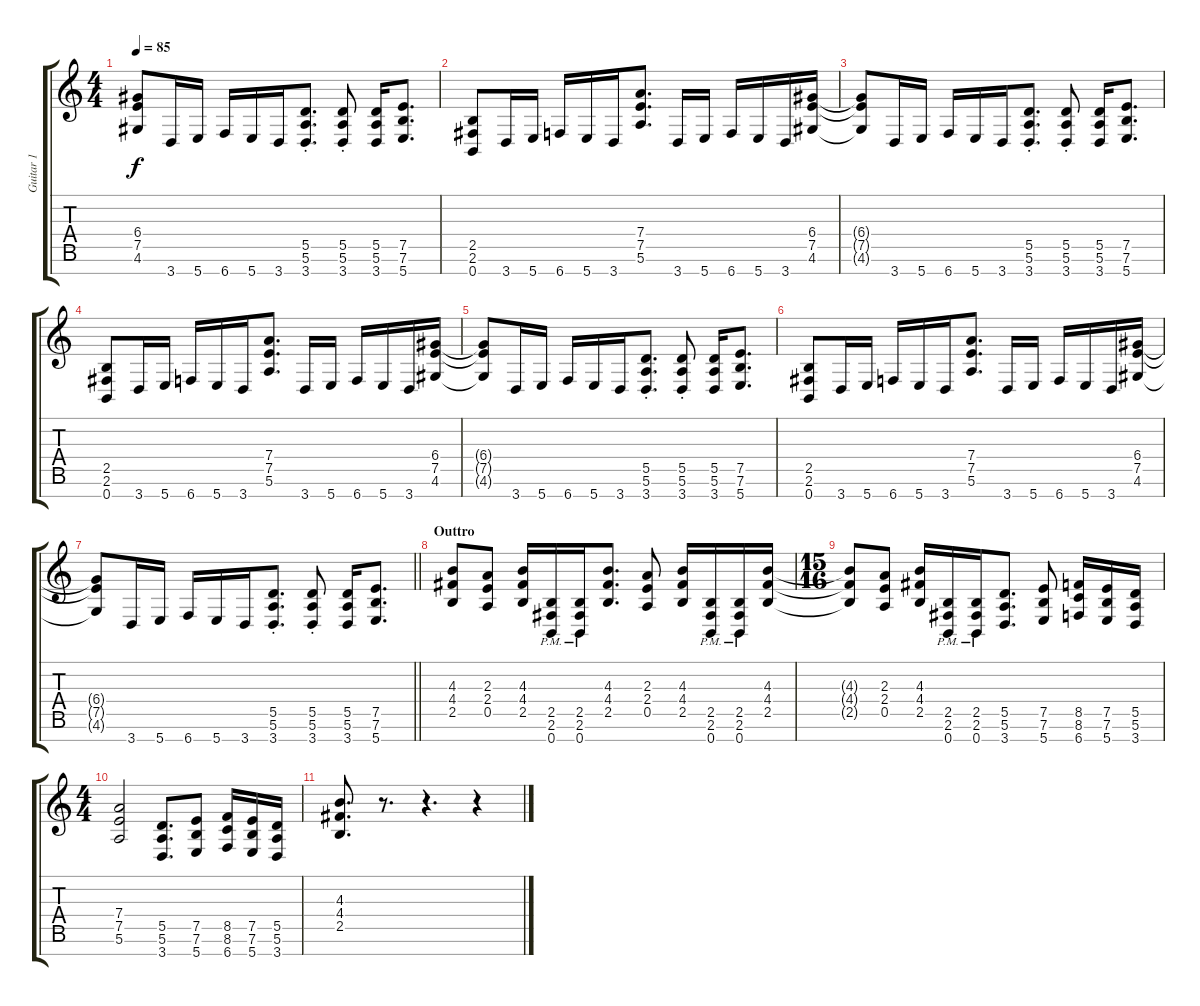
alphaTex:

\track ("Guitar 1" "Guitar 1") {instrument overdrivenguitar}
\staff {score tabs}
\tuning (E4 B3 G3 D3 A2 E2 B1) {hide}
\ts (4 4)
\tempo 85
\clef g2
\ks c
(6.4{t} 7.5{t} 4.6{t}).8{dy f} 3.7.16 5.7.16 6.7.16 5.7.16 3.7.16 (5.5{st} 5.6{st} 3.7{st}).8{d} (5.5{st} 5.6{st} 3.7{st}).8 (5.5 5.6 3.7).16 (7.5 7.6 5.7).8{d} |
(2.5 2.6 0.7).8 3.7.16 5.7.16 6.7.16 5.7.16 3.7.16 (7.4 7.5 5.6).8{d} 3.7.16 5.7.16 6.7.16 5.7.16 3.7.16 (6.4 7.5 4.6).16 |
(6.4{t} 7.5{t} 4.6{t}).8 3.7.16 5.7.16 6.7.16 5.7.16 3.7.16 (5.5{st} 5.6{st} 3.7{st}).8{d} (5.5{st} 5.6{st} 3.7{st}).8 (5.5 5.6 3.7).16 (7.5 7.6 5.7).8{d} |
(2.5 2.6 0.7).8 3.7.16 5.7.16 6.7.16 5.7.16 3.7.16 (7.4 7.5 5.6).8{d} 3.7.16 5.7.16 6.7.16 5.7.16 3.7.16 (6.4 7.5 4.6).16 |
(6.4{t} 7.5{t} 4.6{t}).8 3.7.16 5.7.16 6.7.16 5.7.16 3.7.16 (5.5{st} 5.6{st} 3.7{st}).8{d} (5.5{st} 5.6{st} 3.7{st}).8 (5.5 5.6 3.7).16 (7.5 7.6 5.7).8{d} |
(2.5 2.6 0.7).8 3.7.16 5.7.16 6.7.16 5.7.16 3.7.16 (7.4 7.5 5.6).8{d} 3.7.16 5.7.16 6.7.16 5.7.16 3.7.16 (6.4 7.5 4.6).16 |
\barLineRight lightlight
(6.4{t} 7.5{t} 4.6{t}).8 3.7.16 5.7.16 6.7.16 5.7.16 3.7.16 (5.5{st} 5.6{st} 3.7{st}).8{d} (5.5{st} 5.6{st} 3.7{st}).8 (5.5 5.6 3.7).16 (7.5 7.6 5.7).8{d} |
\section ("" "Outtro")
(4.3 4.4 2.5).8 (2.3 2.4 0.5).8 (4.3 4.4 2.5).16 (2.5{pm} 2.6{pm} 0.7{pm}).16 (2.5{pm} 2.6{pm} 0.7{pm}).16 (4.3 4.4 2.5).8{d} (2.3 2.4 0.5).8 (4.3 4.4 2.5).16 (2.5{pm} 2.6{pm} 0.7{pm}).16 (2.5{pm} 2.6{pm} 0.7{pm}).16 (4.3 4.4 2.5).16 |
\ts (15 16)
(4.3{t} 4.4{t} 2.5{t}).8 (2.3 2.4 0.5).8 (4.3 4.4 2.5).16 (2.5{pm} 2.6{pm} 0.7{pm}).16 (2.5{pm} 2.6{pm} 0.7{pm}).16 (5.5 5.6 3.7).8{d} (7.5 7.6 5.7).8 (8.5 8.6 6.7).16 (7.5 7.6 5.7).16 (5.5 5.6 3.7).16 |
\ts (4 4)
(7.4 7.5 5.6).2 (5.5 5.6 3.7).8{d} (7.5 7.6 5.7).8 (8.5 8.6 6.7).16 (7.5 7.6 5.7).16 (5.5 5.6 3.7).16 |
(4.3 4.4 2.5).8{d} r.8{d} r.4{d} r.4
